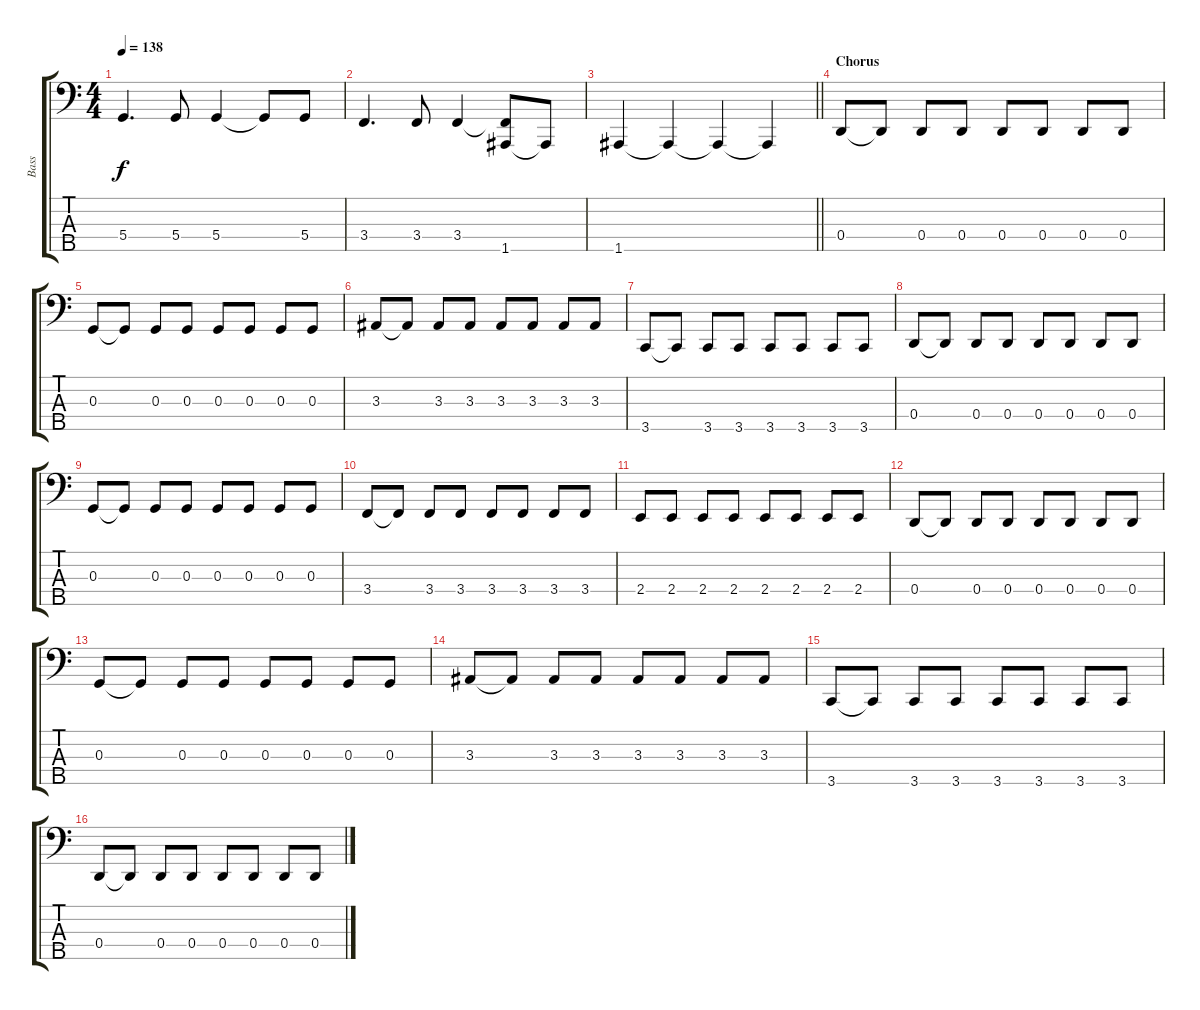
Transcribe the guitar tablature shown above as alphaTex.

\track ("Bass" "Bass") {instrument electricbassfinger}
\staff {score tabs}
\tuning (F2 C2 G1 D1 A0) {hide}
\ts (4 4)
\tempo 138
\clef f4
\ks c
5.4.4{d dy f} 5.4.8 5.4.4 5.4{t}.8 5.4.8 |
3.4.4{d} 3.4.8 3.4.4 (3.4{t} 1.5).8 1.5{t}.8 |
\barLineRight lightlight
1.5.4 1.5{t}.4 1.5{t}.4 1.5{t}.4 |
\section ("" "Chorus")
0.4.8 0.4{t}.8 0.4.8 0.4.8 0.4.8 0.4.8 0.4.8 0.4.8 |
0.3.8 0.3{t}.8 0.3.8 0.3.8 0.3.8 0.3.8 0.3.8 0.3.8 |
3.3.8 3.3{t}.8 3.3.8 3.3.8 3.3.8 3.3.8 3.3.8 3.3.8 |
3.5.8 3.5{t}.8 3.5.8 3.5.8 3.5.8 3.5.8 3.5.8 3.5.8 |
0.4.8 0.4{t}.8 0.4.8 0.4.8 0.4.8 0.4.8 0.4.8 0.4.8 |
0.3.8 0.3{t}.8 0.3.8 0.3.8 0.3.8 0.3.8 0.3.8 0.3.8 |
3.4.8 3.4{t}.8 3.4.8 3.4.8 3.4.8 3.4.8 3.4.8 3.4.8 |
2.4.8 2.4.8 2.4.8 2.4.8 2.4.8 2.4.8 2.4.8 2.4.8 |
0.4.8 0.4{t}.8 0.4.8 0.4.8 0.4.8 0.4.8 0.4.8 0.4.8 |
0.3.8 0.3{t}.8 0.3.8 0.3.8 0.3.8 0.3.8 0.3.8 0.3.8 |
3.3.8 3.3{t}.8 3.3.8 3.3.8 3.3.8 3.3.8 3.3.8 3.3.8 |
3.5.8 3.5{t}.8 3.5.8 3.5.8 3.5.8 3.5.8 3.5.8 3.5.8 |
0.4.8 0.4{t}.8 0.4.8 0.4.8 0.4.8 0.4.8 0.4.8 0.4.8
